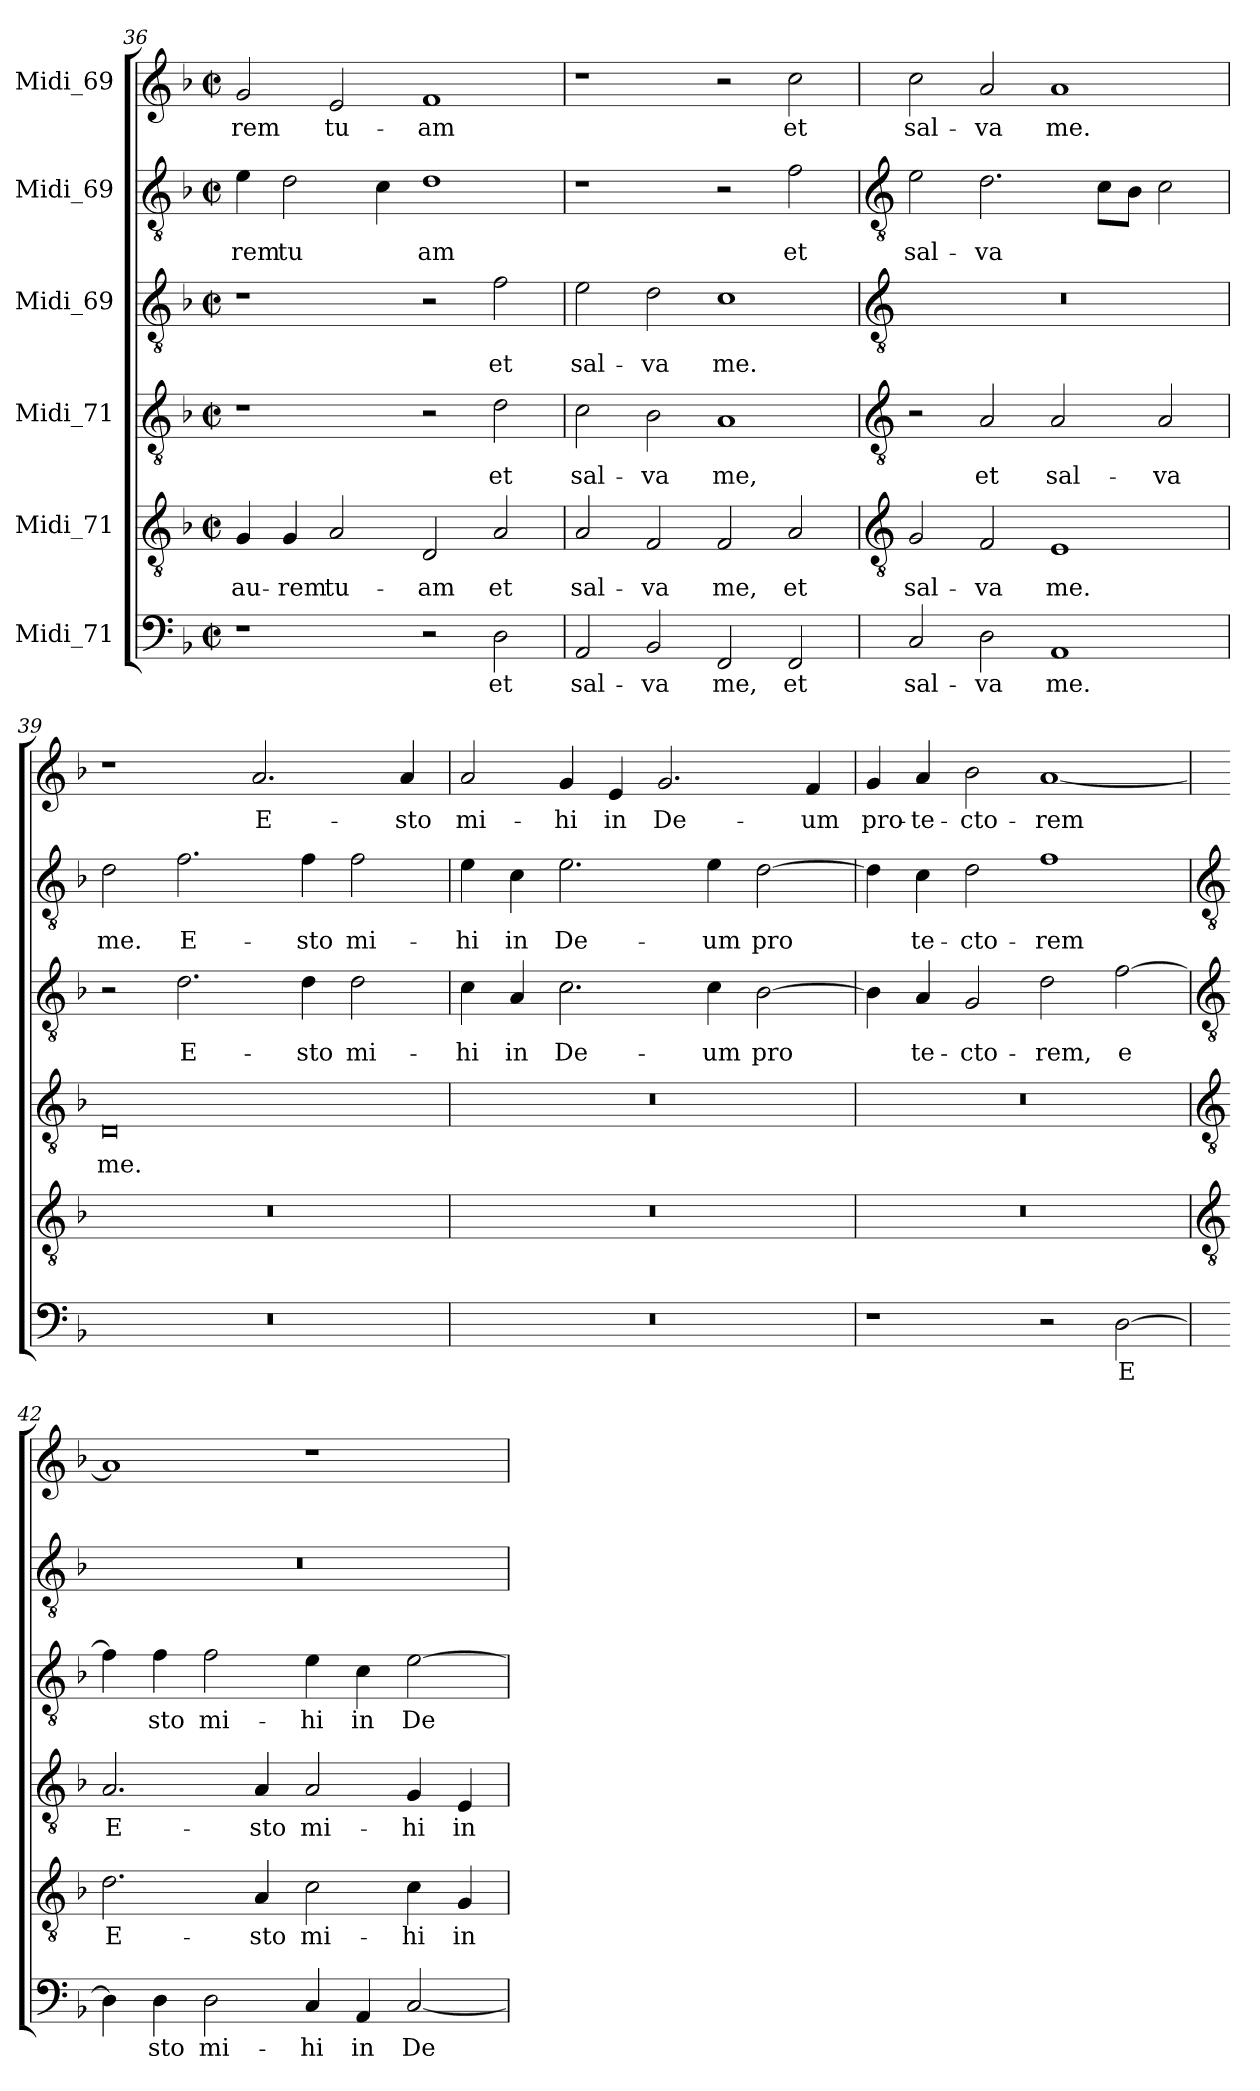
**kern	**text	**kern	**text	**kern	**text	**kern	**text	**kern	**text	**kern	**text
*part6	*part6	*part5	*part5	*part4	*part4	*part3	*part3	*part2	*part2	*part1	*part1
*staff6	*staff6	*staff5	*staff5	*staff4	*staff4	*staff3	*staff3	*staff2	*staff2	*staff1	*staff1
*I"Midi_71	*	*I"Midi_71	*	*I"Midi_71	*	*I"Midi_69	*	*I"Midi_69	*	*I"Midi_69	*
*clefF4	*	*clefGv2	*	*clefGv2	*	*clefGv2	*	*clefGv2	*	*clefG2	*
*k[b-]	*	*k[b-]	*	*k[b-]	*	*k[b-]	*	*k[b-]	*	*k[b-]	*
*F:	*	*F:	*	*F:	*	*F:	*	*F:	*	*F:	*
*M4/2	*	*M4/2	*	*M4/2	*	*M4/2	*	*M4/2	*	*M4/2	*
*met(c|)	*	*met(c|)	*	*met(c|)	*	*met(c|)	*	*met(c|)	*	*met(c|)	*
=36	=36	=36	=36	=36	=36	=36	=36	=36	=36	=36	=36
!	!	!	!LO:LY:b	!	!	!	!	!	!LO:LY:b	!	!LO:LY:b
1r	.	4G	au-	1r	.	1r	.	4e	-rem	2g	-rem
!	!	!	!LO:LY:b	!	!	!	!	!	!LO:LY:b	!	!
.	.	4G	-rem	.	.	.	.	2d	tu	.	.
!	!	!	!LO:LY:b	!	!	!	!	!	!	!	!LO:LY:b
.	.	2A	tu-	.	.	.	.	.	.	2e	tu-
.	.	.	.	.	.	.	.	4c	.	.	.
!	!	!	!LO:LY:b	!	!	!	!	!	!LO:LY:b	!	!LO:LY:b
2r	.	2D	-am	2r	.	2r	.	1d	am	1f	-am
!	!LO:LY:b	!	!LO:LY:b	!	!LO:LY:b	!	!LO:LY:b	!	!	!	!
2D	et	2A	et	2d	et	2f	et	.	.	.	.
=37	=37	=37	=37	=37	=37	=37	=37	=37	=37	=37	=37
!	!LO:LY:b	!	!LO:LY:b	!	!LO:LY:b	!	!LO:LY:b	!	!	!	!
2AA	sal-	2A	sal-	2c	sal-	2e	sal-	1r	.	1r	.
!	!LO:LY:b	!	!LO:LY:b	!	!LO:LY:b	!	!LO:LY:b	!	!	!	!
2BB-	-va	2F	-va	2B-	-va	2d	-va	.	.	.	.
!	!LO:LY:b	!	!LO:LY:b	!	!LO:LY:b	!	!LO:LY:b	!	!	!	!
2FF	me,	2F	me,	1A	me,	1c	me.	2r	.	2r	.
!	!LO:LY:b	!	!LO:LY:b	!	!	!	!	!	!LO:LY:b	!	!LO:LY:b
2FF	et	2A	et	.	.	.	.	2f	et	2cc	et
!!LO:LB:g=z
=38	=38	=38	=38	=38	=38	=38	=38	=38	=38	=38	=38
*	*	*clefGv2	*	*clefGv2	*	*clefGv2	*	*clefGv2	*	*	*
!	!LO:LY:b	!	!LO:LY:b	!	!	!	!	!	!LO:LY:b	!	!LO:LY:b
2C	sal-	2G	sal-	2r	.	0r	.	2e	sal-	2cc	sal-
!	!LO:LY:b	!	!LO:LY:b	!	!LO:LY:b	!	!	!	!LO:LY:b	!	!LO:LY:b
2D	-va	2F	-va	2A	et	.	.	2.d	-va	2a	-va
!	!LO:LY:b	!	!LO:LY:b	!	!LO:LY:b	!	!	!	!	!	!LO:LY:b
1AA	me.	1E	me.	2A	sal-	.	.	.	.	1a	me.
.	.	.	.	.	.	.	.	8cL	.	.	.
.	.	.	.	.	.	.	.	8B-J	.	.	.
!	!	!	!	!	!LO:LY:b	!	!	!	!	!	!
.	.	.	.	2A	-va	.	.	2c	.	.	.
=39	=39	=39	=39	=39	=39	=39	=39	=39	=39	=39	=39
!	!	!	!	!	!LO:LY:b	!	!	!	!LO:LY:b	!	!
0r	.	0r	.	0D	me.	2r	.	2d	me.	1r	.
!	!	!	!	!	!	!	!LO:LY:b	!	!LO:LY:b	!	!
.	.	.	.	.	.	2.d	E-	2.f	E-	.	.
!	!	!	!	!	!	!	!	!	!	!	!LO:LY:b
.	.	.	.	.	.	.	.	.	.	2.a	E-
!	!	!	!	!	!	!	!LO:LY:b	!	!LO:LY:b	!	!
.	.	.	.	.	.	4d	-sto	4f	-sto	.	.
!	!	!	!	!	!	!	!LO:LY:b	!	!LO:LY:b	!	!
.	.	.	.	.	.	2d	mi-	2f	mi-	.	.
!	!	!	!	!	!	!	!	!	!	!	!LO:LY:b
.	.	.	.	.	.	.	.	.	.	4a	-sto
=40	=40	=40	=40	=40	=40	=40	=40	=40	=40	=40	=40
!	!	!	!	!	!	!	!LO:LY:b	!	!LO:LY:b	!	!LO:LY:b
0r	.	0r	.	0r	.	4c	-hi	4e	-hi	2a	mi-
!	!	!	!	!	!	!	!LO:LY:b	!	!LO:LY:b	!	!
.	.	.	.	.	.	4A	in	4c	in	.	.
!	!	!	!	!	!	!	!LO:LY:b	!	!LO:LY:b	!	!LO:LY:b
.	.	.	.	.	.	2.c	De-	2.e	De-	4g	-hi
!	!	!	!	!	!	!	!	!	!	!	!LO:LY:b
.	.	.	.	.	.	.	.	.	.	4e	in
!	!	!	!	!	!	!	!	!	!	!	!LO:LY:b
.	.	.	.	.	.	.	.	.	.	2.g	De-
!	!	!	!	!	!	!	!LO:LY:b	!	!LO:LY:b	!	!
.	.	.	.	.	.	4c	-um	4e	-um	.	.
!	!	!	!	!	!	!	!LO:LY:b	!	!LO:LY:b	!	!
.	.	.	.	.	.	[2B-	pro	[2d	pro	.	.
!	!	!	!	!	!	!	!	!	!	!	!LO:LY:b
.	.	.	.	.	.	.	.	.	.	4f	-um
=41	=41	=41	=41	=41	=41	=41	=41	=41	=41	=41	=41
!	!	!	!	!	!	!	!	!	!	!	!LO:LY:b
1r	.	0r	.	0r	.	4B-]	.	4d]	.	4g	pro-
!	!	!	!	!	!	!	!LO:LY:b	!	!LO:LY:b	!	!LO:LY:b
.	.	.	.	.	.	4A	te-	4c	te-	4a	-te-
!	!	!	!	!	!	!	!LO:LY:b	!	!LO:LY:b	!	!LO:LY:b
.	.	.	.	.	.	2G	-cto-	2d	-cto-	2b-	-cto-
!	!	!	!	!	!	!	!LO:LY:b	!	!LO:LY:b	!	!LO:LY:b
2r	.	.	.	.	.	2d	-rem,	1f	-rem	[1a	-rem
!	!LO:LY:b	!	!	!	!	!	!LO:LY:b	!	!	!	!
[2D	E	.	.	.	.	[2f	e	.	.	.	.
!!LO:LB:g=z
=42	=42	=42	=42	=42	=42	=42	=42	=42	=42	=42	=42
*	*	*clefGv2	*	*clefGv2	*	*clefGv2	*	*clefGv2	*	*	*
!	!	!	!LO:LY:b	!	!LO:LY:b	!	!	!	!	!	!
4D]	.	2.d	E-	2.A	E-	4f]	.	0r	.	1a]	.
!	!LO:LY:b	!	!	!	!	!	!LO:LY:b	!	!	!	!
4D	sto	.	.	.	.	4f	sto	.	.	.	.
!	!LO:LY:b	!	!	!	!	!	!LO:LY:b	!	!	!	!
2D	mi-	.	.	.	.	2f	mi-	.	.	.	.
!	!	!	!LO:LY:b	!	!LO:LY:b	!	!	!	!	!	!
.	.	4A	-sto	4A	-sto	.	.	.	.	.	.
!	!LO:LY:b	!	!LO:LY:b	!	!LO:LY:b	!	!LO:LY:b	!	!	!	!
4C	-hi	2c	mi-	2A	mi-	4e	-hi	.	.	1r	.
!	!LO:LY:b	!	!	!	!	!	!LO:LY:b	!	!	!	!
4AA	in	.	.	.	.	4c	in	.	.	.	.
!	!LO:LY:b	!	!LO:LY:b	!	!LO:LY:b	!	!LO:LY:b	!	!	!	!
[2C	De	4c	-hi	4G	-hi	[2e	De	.	.	.	.
!	!	!	!LO:LY:b	!	!LO:LY:b	!	!	!	!	!	!
.	.	4G	in	4E	in	.	.	.	.	.	.
=	=	=	=	=	=	=	=	=	=	=	=
*-	*-	*-	*-	*-	*-	*-	*-	*-	*-	*-	*-
